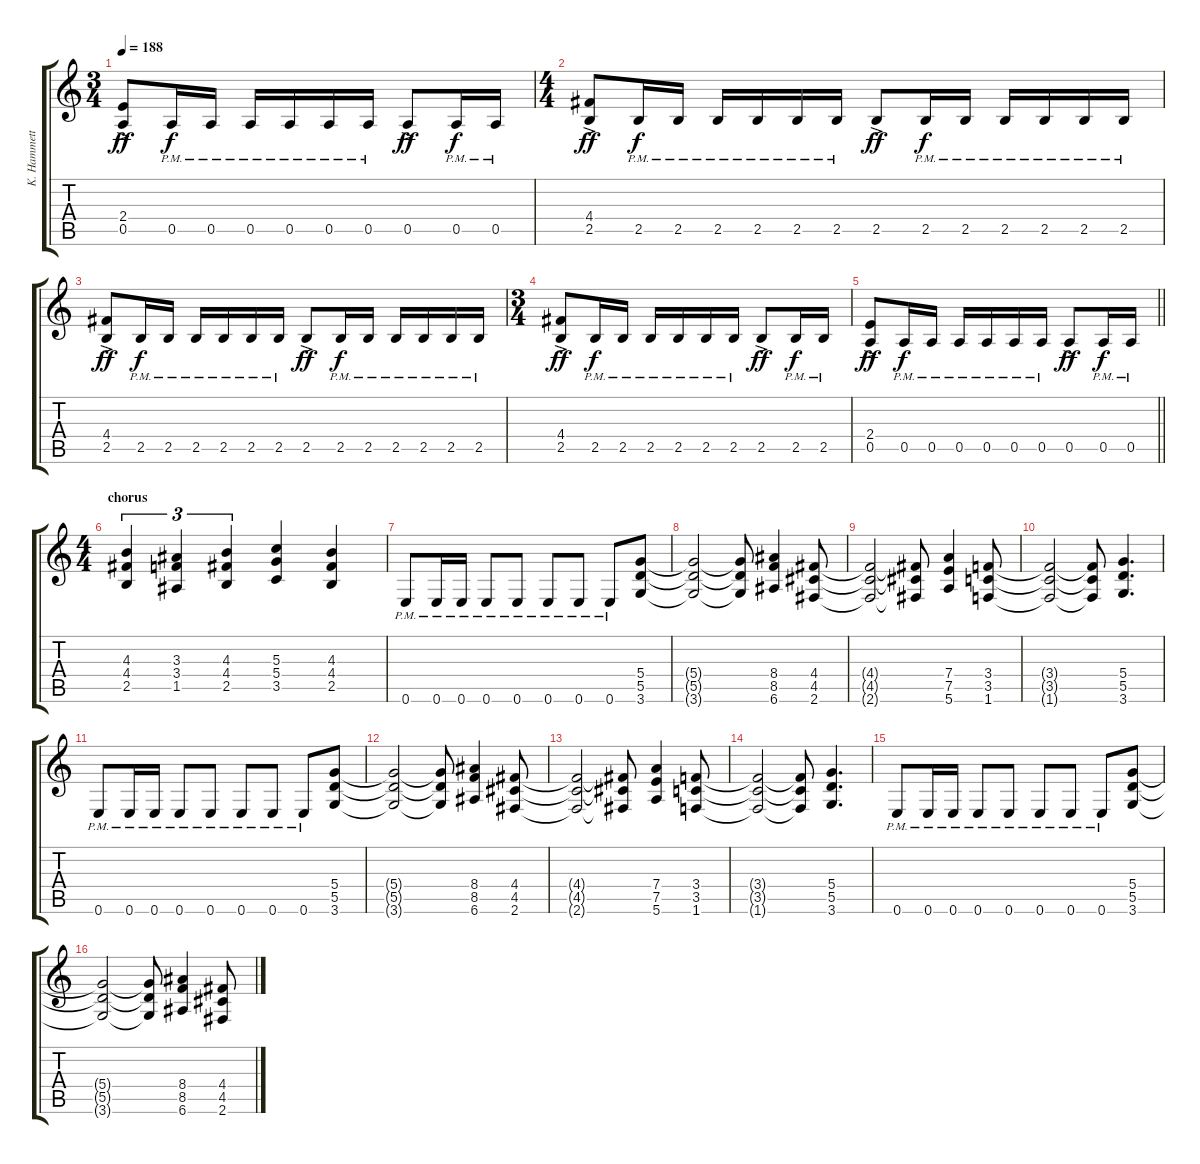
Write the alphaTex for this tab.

\track ("K. Hammett - Rhythm guitar" "K. Hammett") {instrument distortionguitar}
\staff {score tabs}
\tuning (E4 B3 G3 D3 A2 E2) {hide}
\ts (3 4)
\tempo 188
\clef g2
\ks c
(2.4{ac} 0.5{ac}).8{dy ff} 0.5{pm}.16{dy f} 0.5{pm}.16 0.5{pm}.16 0.5{pm}.16 0.5{pm}.16 0.5{pm}.16 0.5{ac}.8{dy ff} 0.5{pm}.16{dy f} 0.5{pm}.16 |
\ts (4 4)
(4.4{ac} 2.5{ac}).8{dy ff} 2.5{pm}.16{dy f} 2.5{pm}.16 2.5{pm}.16 2.5{pm}.16 2.5{pm}.16 2.5{pm}.16 2.5{ac}.8{dy ff} 2.5{pm}.16{dy f} 2.5{pm}.16 2.5{pm}.16 2.5{pm}.16 2.5{pm}.16 2.5{pm}.16 |
(4.4{ac} 2.5{ac}).8{dy ff} 2.5{pm}.16{dy f} 2.5{pm}.16 2.5{pm}.16 2.5{pm}.16 2.5{pm}.16 2.5{pm}.16 2.5{ac}.8{dy ff} 2.5{pm}.16{dy f} 2.5{pm}.16 2.5{pm}.16 2.5{pm}.16 2.5{pm}.16 2.5{pm}.16 |
\ts (3 4)
(4.4{ac} 2.5{ac}).8{dy ff} 2.5{pm}.16{dy f} 2.5{pm}.16 2.5{pm}.16 2.5{pm}.16 2.5{pm}.16 2.5{pm}.16 2.5{ac}.8{dy ff} 2.5{pm}.16{dy f} 2.5{pm}.16 |
\barLineRight lightlight
(2.4{ac} 0.5{ac}).8{dy ff} 0.5{pm}.16{dy f} 0.5{pm}.16 0.5{pm}.16 0.5{pm}.16 0.5{pm}.16 0.5{pm}.16 0.5{ac}.8{dy ff} 0.5{pm}.16{dy f} 0.5{pm}.16 |
\ts (4 4)
\section ("" "chorus")
(4.3 4.4 2.5).4{tu (3 2)} (3.3 3.4 1.5).4{tu (3 2)} (4.3 4.4 2.5).4{tu (3 2)} (5.3 5.4 3.5).4 (4.3 4.4 2.5).4 |
0.6{pm}.8 0.6{pm}.16 0.6{pm}.16 0.6{pm}.8 0.6{pm}.8 0.6{pm}.8 0.6{pm}.8 0.6{pm}.8 (5.4 5.5 3.6).8 |
(5.4{t} 5.5{t} 3.6{t}).2 (5.4{t} 5.5{t} 3.6{t}).8 (8.4 8.5 6.6).4 (4.4 4.5 2.6).8 |
(4.4{t} 4.5{t} 2.6{t}).2 (4.4{t} 4.5{t} 2.6{t}).8 (7.4 7.5 5.6).4 (3.4 3.5 1.6).8 |
(3.4{t} 3.5{t} 1.6{t}).2 (3.4{t} 3.5{t} 1.6{t}).8 (5.4 5.5 3.6).4{d} |
0.6{pm}.8 0.6{pm}.16 0.6{pm}.16 0.6{pm}.8 0.6{pm}.8 0.6{pm}.8 0.6{pm}.8 0.6{pm}.8 (5.4 5.5 3.6).8 |
(5.4{t} 5.5{t} 3.6{t}).2 (5.4{t} 5.5{t} 3.6{t}).8 (8.4 8.5 6.6).4 (4.4 4.5 2.6).8 |
(4.4{t} 4.5{t} 2.6{t}).2 (4.4{t} 4.5{t} 2.6{t}).8 (7.4 7.5 5.6).4 (3.4 3.5 1.6).8 |
(3.4{t} 3.5{t} 1.6{t}).2 (3.4{t} 3.5{t} 1.6{t}).8 (5.4 5.5 3.6).4{d} |
0.6{pm}.8 0.6{pm}.16 0.6{pm}.16 0.6{pm}.8 0.6{pm}.8 0.6{pm}.8 0.6{pm}.8 0.6{pm}.8 (5.4 5.5 3.6).8 |
(5.4{t} 5.5{t} 3.6{t}).2 (5.4{t} 5.5{t} 3.6{t}).8 (8.4 8.5 6.6).4 (4.4 4.5 2.6).8
